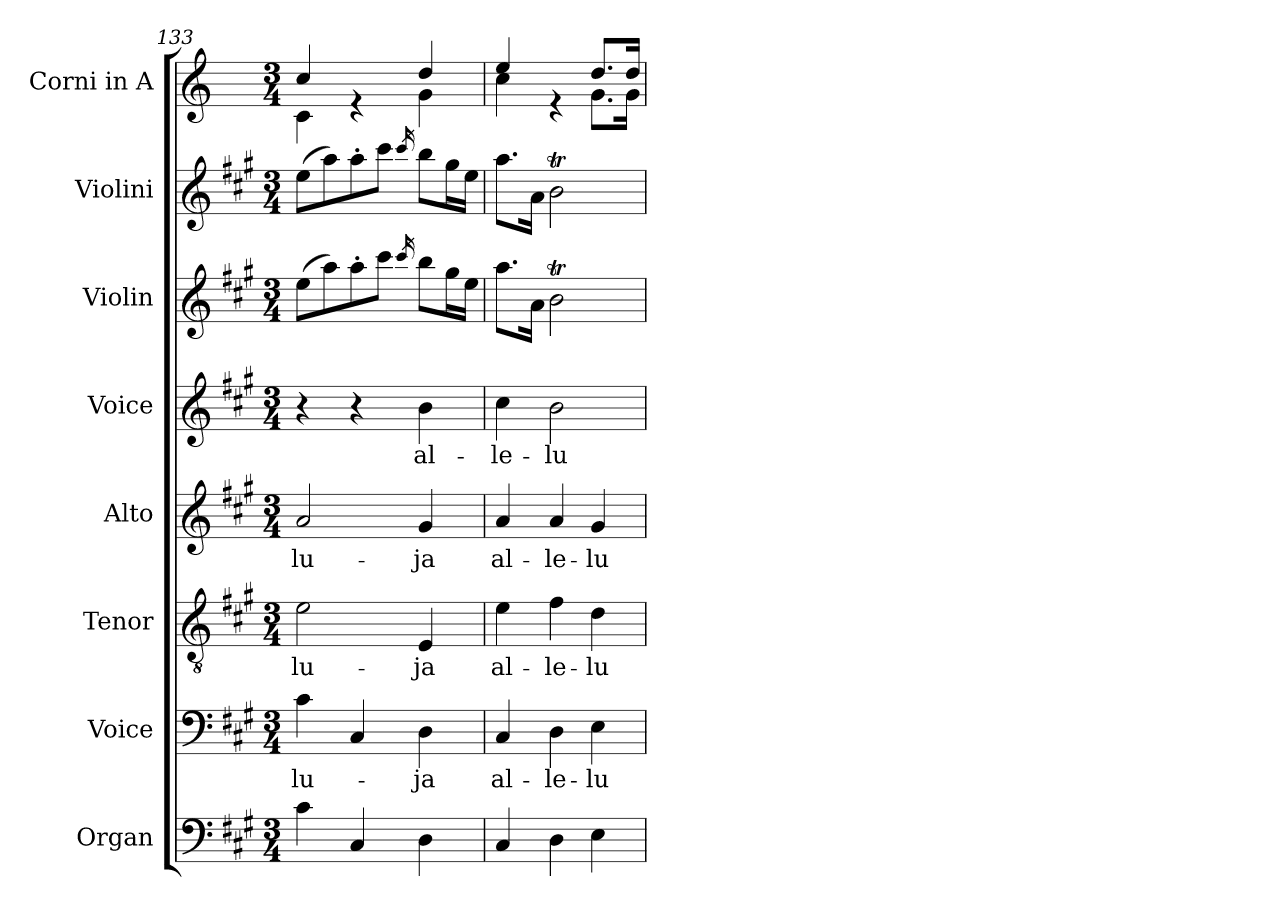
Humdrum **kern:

**kern	**kern	**text	**kern	**text	**kern	**text	**kern	**text	**kern	**kern	**kern
*part8	*part7	*part7	*part6	*part6	*part5	*part5	*part4	*part4	*part3	*part2	*part1
*staff8	*staff7	*staff7	*staff6	*staff6	*staff5	*staff5	*staff4	*staff4	*staff3	*staff2	*staff1
*I"Organ	*I"Voice	*	*I"Tenor	*	*I"Alto	*	*I"Voice	*	*I"Violin	*I"Violini	*I"Corni in A
*	*	*	*	*	*	*	*	*	*I'Vln	*I'Vln	*
*clefF4	*clefF4	*	*clefGv2	*	*clefG2	*	*clefG2	*	*clefG2	*clefG2	*clefG2
*	*	*	*	*	*	*	*	*	*	*	*ITrd2c3
*k[f#c#g#]	*k[f#c#g#]	*	*k[f#c#g#]	*	*k[f#c#g#]	*	*k[f#c#g#]	*	*k[f#c#g#]	*k[f#c#g#]	*k[f#c#g#]
*M3/4	*M3/4	*	*M3/4	*	*M3/4	*	*M3/4	*	*M3/4	*M3/4	*M3/4
=133	=133	=133	=133	=133	=133	=133	=133	=133	=133	=133	=133
!	!	!LO:LY:b	!	!LO:LY:b	!	!LO:LY:b	!	!	!	!	!
*	*	*	*	*	*	*	*	*	*	*	*^
4c#\	4c#\	-lu-	2e\	-lu-	2a/	-lu-	4r	.	(8ee\L	(8ee\L	4a/	4A\
.	.	.	.	.	.	.	.	.	8aa\)	8aa\)	.	.
4C#/	4C#/	.	.	.	.	.	4r	.	8aa'\	8aa'\	4re	4ryy
.	.	.	.	.	.	.	.	.	8ccc#\J	8ccc#\J	.	.
.	.	.	.	.	.	.	.	.	16qccc#/	16qccc#/	.	.
!	!	!LO:LY:b	!	!LO:LY:b	!	!LO:LY:b	!	!LO:LY:b	!	!	!	!
4D\	4D\	-ja	4E/	-ja	4g#/	-ja	4b\	al-	8bb\L	8bb\L	4b/	4e\
.	.	.	.	.	.	.	.	.	16gg#\L	16gg#\L	.	.
.	.	.	.	.	.	.	.	.	16ee\JJ	16ee\JJ	.	.
!!LO:PB:g=z	!!
=134	=134	=134	=134	=134	=134	=134	=134	=134	=134	=134	=134	=134
!	!	!LO:LY:b	!	!LO:LY:b	!	!LO:LY:b	!	!LO:LY:b	!	!	!	!
4C#/	4C#/	al-	4e\	al-	4a/	al-	4cc#\	-le-	8.aa\L	8.aa\L	4cc#/	4a\
.	.	.	.	.	.	.	.	.	16a\Jk	16a\Jk	.	.
!	!	!LO:LY:b	!	!LO:LY:b	!	!LO:LY:b	!	!LO:LY:b	!	!	!	!
4D\	4D\	-le-	4f#\	-le-	4a/	-le-	2b\	-lu-	2bT\	2bT\	4re	4ryy
!	!	!LO:LY:b	!	!LO:LY:b	!	!LO:LY:b	!	!	!	!	!	!
4E\	4E\	-lu-	4d\	-lu-	4g#/	-lu-	.	.	.	.	8.b/L	8.e\L
.	.	.	.	.	.	.	.	.	.	.	16b/Jk	16e\Jk
*	*	*	*	*	*	*	*	*	*	*	*v	*v
=	=	=	=	=	=	=	=	=	=	=	=
*-	*-	*-	*-	*-	*-	*-	*-	*-	*-	*-	*-
